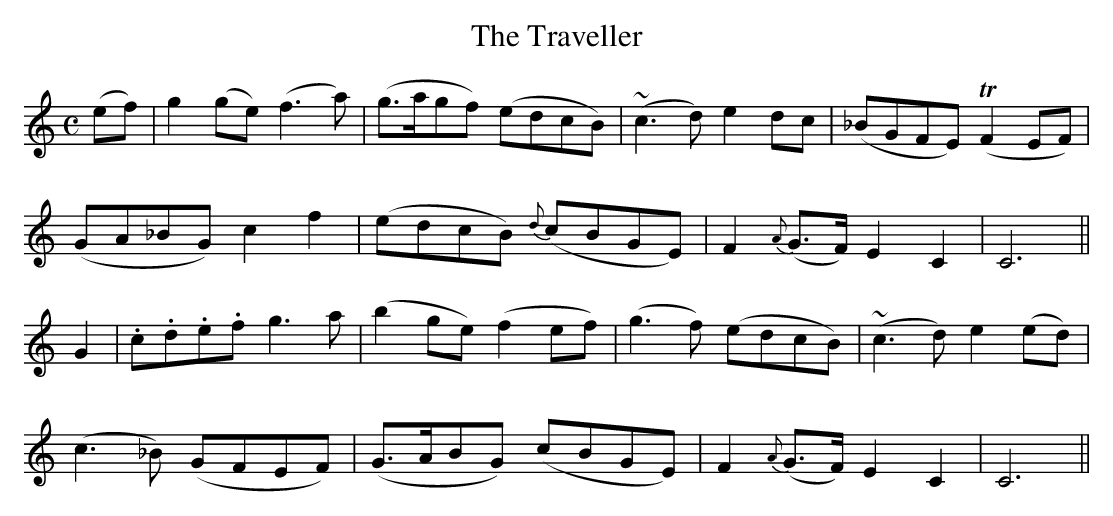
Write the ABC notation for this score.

X:1
T: The Traveller
M:C
L:1/8
K:C
(ef) | g2 (ge) (f3 a) | (g>agf) (edcB) | (~c3 d) e2 dc | (_BGFE) (TF2 EF) |
(GA_BG) c2 f2 | (edcB) {d}(cBGE) | F2 {A}(G>F) E2 C2 | C6 ||
G2 | .c.d.e.f g3 a | (b2 ge) (f2 ef) | (g3 f) (edcB) | (~c3 d) e2 (ed) |
(c3 _B) (GFEF) | (G>ABG) (cBGE) | F2 {A}(G>F) E2 C2 | C6 ||
